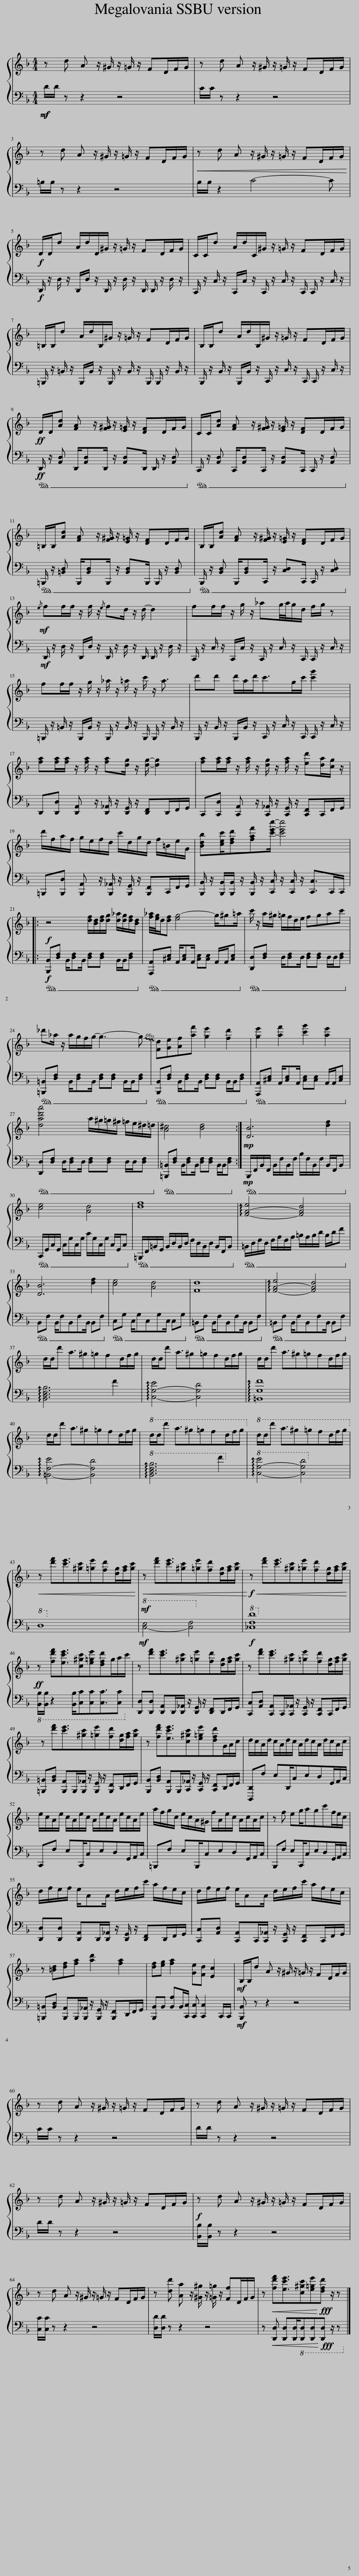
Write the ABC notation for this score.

X:1
%%score { 1 | 2 }
L:1/8
M:4/4
I:linebreak $
K:F
V:1 treble
V:2 bass
V:1
 z d A z/ ^G/ z/ =G/ z/ FD/F/G/ | z d A z/ ^G/ z/ =G/ z/ FD/F/G/ |$ z d A z/ ^G/ z/ =G/ z/ FD/F/G/ |!<(! z d A z/ ^G/ z/ =G/ z/ FD/F/G/!<)! |$!f! D/D/d A/d/D/^G/ z/ =G/ z/ FD/F/G/ | %5
 C/C/d A/d/C/^G/ z/ =G/ z/ FD/F/G/ |$ =B,/B,/d A/d/B,/^G/ z/ =G/ z/ FD/F/G/ | B,/B,/d A/d/B,/^G/ z/ =G/ z/ FD/F/G/ |$!ff! D/D/[Ad] [FA] z/ [F^G]/ z/ [E=G]/ z/ [DF]D/F/G/ | C/C/[Ad] [FA] z/ [F^G]/ z/ [E=G]/ z/ [DF]D/F/G/ |$ %10
 =B,/B,/[Ad] [FA] z/ [F^G]/ z/ [E=G]/ z/ [DF]D/F/G/ | B,/B,/[Ad] [FA] z/ [F^G]/ z/ [E=G]/ z/ [DF]D/F/G/ |$!mf!{/e} ff/f/ z/ f/ z/{/e} fd/ z/ d/- d2 | ff/f/ z/ g/ z/ _ag/4a/4g/d/ f/g/ z |$ ff/f/ z/ g/ z/ _a/ z/ =a/ z/ c'/ z/ a3/2 | %15
 d'd' d'/a/d'<c'g/c'/ [c'g']2 |$ [fa][fa]/[fa]/ z/ [fa]/ z/ [fa][dg]/ z/ [dg]/- [dg]2 | [fa][fa]/[fa]/ z/ [fa]/ z/ [dg]/ z/ [fa]/ z/ [ed'][da]/[cg]/ z/ |$ d'/f/a/f/ g/e/f/d/ c'/d/g/d/ f/=B/e/G/ | [Bdb][cec']/[dfd'][faf'][c'e'c'']/- [c'e'c'']4 |:$ %20
!f! z4 [df]/[Bd]/[df]/[dg]/ [d_a]/[dg]/[df]/[Bd]/ | [f_a]/4[eg]/4d/[df] [eg-]4 g/^g=a/ | c'/ z/ a/^g/ =g/f/d/e/ fgac' |$ _d'_a/ z/ a/g/f/g/- g3- !~(!g | !~)![Fd][Ge][Af][af'] [ge']2 [fd']2 | %25
 [ge']2 [af']2 [c'g']2 [ae']2 |$ [dad'a']4 a/^g/=g/^f/ =f/e/^d/=d/ | [A^c]4 [Bd]4 :|!mp! [DB]6 [df]2 |$ [ce]4 [Ad]4 | %30
 [df]8 | !arpeggio![F-A-e]4 [FAd]4 |$ [DB]6 [df]2 | [ce]4 [Ad]4 | [Fd]8 | %35
 !arpeggio![F-A-e]4 [FAd]4 |$ d/d/d' a3/2^g=gfd/f/g/ | d/d/d' a3/2^g=gfd/f/g/ | d/d/d' a3/2^g=gfd/f/g/ |$ d/d/d' a3/2^g=gfd/f/g/ | %40
!8va(! d'/d'/d'' a'3/2^g'=g'f'd'/f'/g'/!8va)! |!8va(! d'/d'/d'' a'3/2^g'=g'f'd'/f'/g'/!8va)! |$!<(! z [d'f'][c'e']3/2[^gc'][=ge'][fd'][dg]/[fa]/[gc']/!<)! |!<(! z [d'f'][c'e']3/2[^gc'][=ge'][fd'][dg]/[fa]/[gc']/!<)! |!f!!<(! z [d'f'][c'e']3/2[^gc'][=ge'][fd'][dg]/[fa]/[gc']/!<)! |$ %45
!ff! z [fd'f'][ec'e']3/2[c^gc'][e=ge'][dfd']g/a/c'/ | z [d'f'][c'e']3/2[^gc'][=ge'][fd'][dg]/[fa]/[gc']/ | z [d'f'][c'e']3/2[^gc'][=ge'][fd'][dg]/[fa]/[gc']/ |$ z [d'f'][c'e']3/2[^gc'][=ge'][fd'][dg]/[fa]/[gc']/ | z [fd'f'][ec'e']3/2[c^gc'][e=ge'][dfd']G/A/c/ | %50
 d/c/A/d/ c/A/d/c/ A/d/c/A/ d/c/A/c/ |$ e/c/A/e/ c/A/e/c/ A/e/c/A/ e/c/A/e/ | a/f/g/c/ e/c/A/^G/ f/A/e/c/ A/c/A/c/ | z f eg/agc'f/e/c/ |$ d/f/e/f/ e/AA/ d/e/f/c'/ a/f/e/c/ | %55
 d/f/e/f/ e/AA/ d/e/f/c'/ a/f/e/c/ |$ z [=Bd][df][fa] [ad']2 [fa]2 | [df][eg] [fa]2 [Ge][Fd] [Ec]2 |!mf! B,/B,/d A z/ ^G/ z/ =G/ z/ FD/F/G/ |$ z d A z/ ^G/ z/ =G/ z/ FD/F/G/ | %60
 z d A z/ ^G/ z/ =G/ z/ FD/F/G/ |$ z d A z/ ^G/ z/ =G/ z/ FD/F/G/ |!f! z d A z/ ^G/ z/ =G/ z/ FD/F/G/ |$ z d A z/ ^G/ z/ =G/ z/ FD/F/G/ | z [dd'] [Aa] z/ [^G^g]/ z/ [=G=g]/ z/ [Ff]D/F/G/ | %65
 z!<(! [fd'f'][ec'e']3/2[c^gc'][e=ge']!fff![dfd'] z/ z!<)! |] %66
V:2
!mf!!mf! D/D/ z z2 z4 | C/C/ z z2 z4 |$ =B,/B,/ z z2 z4 | B,/B,/ z2 C4- C |$!f! D,,/ z/ D,/ z/ D,,/D,/ z/ D,,/ z/ D,/ z/ D,,/ D,,/ z/ D,/ z/ | %5
 C,,/ z/ C,/ z/ C,,/C,/ z/ C,,/ z/ C,/ z/ C,,/ C,,/ z/ C,/ z/ |$ =B,,,/ z/ =B,,/ z/ B,,,/B,,/ z/ B,,,/ z/ B,,/ z/ B,,,/ B,,,/ z/ B,,/ z/ | B,,,/ z/ B,,/ z/ B,,,/B,,/ z/ C,,/ z/ C,/ z/ C,,/ C,,/ z/ C,/ z/ |$!ff!!ped! D,,/ z/ [A,,D,] D,,/[A,,D,]D,,/ z/ [A,,D,]D,,/ D,,/ z/ [A,,D,]!ped-up! |!ped! C,,/ z/ [A,,D,] C,,/[A,,D,]C,,/ z/ [A,,D,]C,,/ C,,/ z/ [A,,D,]!ped-up! |$ %10
!ped! =B,,,/ z/ [=B,,D,] B,,,/[B,,D,]B,,,/ z/ [B,,D,]B,,,/ B,,,/ z/ [B,,D,]!ped-up! |!ped! B,,,/ z/ [B,,D,] B,,,/[B,,D,]C,,/ z/ [C,D,]C,,/ C,,/ z/ [C,D,]!ped-up! |$!mf! D,,/ z/ D,/ z/ D,,/D,/ z/ D,,/ z/ D,/ z/ D,,/ D,,/ z/ D,/ z/ | C,,/ z/ C,/ z/ C,,/C,/ z/ C,,/ z/ C,/ z/ C,,/ C,,/ z/ C,/ z/ |$ =B,,,/ z/ =B,,/ z/ B,,,/B,,/ z/ B,,,/ z/ B,,/ z/ B,,,/ B,,,/ z/ B,,/ z/ | %15
 B,,,/ z/ B,,/ z/ B,,,/B,,/ z/ C,,/ z/ C,/ z/ C,,/ C,,/ z/ C,/ z/ |$ D,,[D,,D,] [D,,A,,] z/ [D,,_A,,]/ z/ [D,,G,,]/ z/ [D,,F,,]D,,/F,,/G,,/ | C,,[C,,D,] [C,,A,,] z/ [C,,_A,,]/ z/ [C,,G,,]/ z/ [C,,F,,]C,,/F,,/G,,/ |$ =B,,,[B,,,D,] [B,,,A,,] z/ [B,,,_A,,]/ z/ [B,,,G,,]/ z/ [B,,,F,,]C,,/F,,/G,,/ | [B,,,B,,]/ z/ [B,,,B,,]/[B,,,B,,]/ z/ [B,,,B,,]/ z/ [C,,C,]/ z/ [C,,C,]/ z/ [C,,C,]>C,,C,,/ |:$ %20
!f!!ped! [B,,,B,,][D,F,] B,,/[D,F,]B,,/ [D,F,][D,F,] B,,/B,,/[D,F,]!ped-up! |!ped! [A,,,A,,][^C,E,] A,,/[C,E,]A,,/ [C,E,][C,E,] A,,/A,,/[C,E,]!ped-up! |!ped! [D,,D,][D,F,] D,/[D,F,]D,/ [D,F,][D,F,] D,/D,/[D,F,]!ped-up! |$!ped! [=B,,,=B,,][D,F,] B,,/[D,F,]B,,/ [D,F,][D,F,] B,,/B,,/[D,F,]!ped-up! |!ped! [B,,,B,,][D,F,] B,,/[D,F,]B,,/ [D,F,][D,F,] B,,/B,,/[D,F,]!ped-up! | %25
!ped! [A,,,A,,][^C,E,] A,,/[C,E,]A,,/ [C,E,][C,E,] A,,/A,,/[C,E,]!ped-up! |$!ped! [D,,D,][D,F,] D,/[D,F,]D,/ [D,F,][D,F,] D,/D,/[D,F,]!ped-up! |!ped! [=B,,,=B,,][D,F,] B,,/[D,F,]B,,/ [D,F,][D,F,] B,,/B,,/[D,F,]!ped-up! :|!mp!!ped! B,,,/F,,/B,,/F,,/ B,,/F,/B,,/F,/ B,/F,/B,,/F,/ B,,/F,,/B,,!ped-up! |$!ped! C,,/G,,/C,/G,,/ C,/G,/C,/G,/ C/G,/C,/G,/ C,/G,,/C,!ped-up! | %30
!ped! =B,,,/F,,/=B,,/G,,/ B,,/D,/B,,/D,/ F,/D,/B,,/D,/ B,,/F,,/B,,!ped-up! |!ped! =B,,/D,/F,/D,/ F,/A,/F,/A,/ =B,/A,/B,/D/ B,/D/F!ped-up! |$!ped! B,,F, B,,/F,B,,F,B,,/ B,,F,!ped-up! |!ped! C,G, C,/G,C,G,C,/ C,G,!ped-up! |!ped! =B,,F, B,,/F,B,,F,B,,/ B,,F,!ped-up! | %35
!ped! =B,,F, B,,/F,B,,F,B,,/ B,,F,!ped-up! |$ !arpeggio![B,,D,F,B,]6 F2 | !arpeggio![C,-G,-E]4 [C,G,D]4 | !arpeggio![=B,,G,F]8 |$ !arpeggio![=B,,-F,-E]4 [B,,F,D]4 | %40
!8va(! !arpeggio![B,DFB]6 f2!8va)! |!8va(! !arpeggio![C-G-e]4 [CGd]4!8va)! |$!8va(! D8!8va)! |!mf!!mf!!8va(! [C-E]4 [CF]4!8va)! |!f!!8va(! [_CFd]8!8va)! |$ %45
!8vb(! [B,,,B,,]/[B,,,B,,]/ z2 [B,,,B,,]/[C,,C,][C,,C,][C,,C,]3/2[C,,C,]!8vb)! | [D,,D,][D,,D,] [D,,A,,]D,,/[D,,_A,,]/ z/ [D,,G,,]/ z/ [D,,F,,]D,,/F,,/G,,/ | [C,,C,][A,,D,] [C,,A,,]C,,/[C,,_A,,]/ z/ [C,,G,,]/ z/ [C,,F,,]C,,/F,,/G,,/ |$ [=B,,,=B,,][B,,D,] [B,,,A,,]B,,,/[B,,,_A,,]/ z/ [B,,,G,,]/ z/ [B,,,F,,]D,,/F,,/G,,/ | [B,,,B,,][B,,D,] [B,,,A,,]B,,,/[C,,_A,,]/ z/ [C,,G,,]/ z/ [C,,F,,]D,,/F,,/G,,/ | %50
 [D,,,D,,]F, E,D,,/C,E,D,G,,/A,,/C,/ |$ C,,F, E,C,,/C,E,D,G,,/A,,/C,/ | =B,,,F, E,B,,,/C,E,D,G,,/A,,/C,/ | B,,,F, E,C,,/C,E,D,G,,/A,,/C,/ |$ [D,,D,][D,,D,] [D,,A,,]D,,/[D,,_A,,]/ z/ [D,,G,,]/ z/ [D,,F,,]D,,/F,,/G,,/ | %55
 [C,,C,][A,,D,] [C,,A,,]C,,/[C,,_A,,]/ z/ [C,,G,,]/ z/ [C,,F,,]C,,/F,,/G,,/ |$ [=B,,,=B,,][B,,D,] [B,,,A,,]B,,,/[B,,,_A,,]/ z/ [B,,,G,,]/ z/ [B,,,F,,]D,,/F,,/G,,/ | [B,,,B,,]B,, [B,,A,]B,,/[C,,C,]/ [C,,C,] [C,,C,]2 C,,/C,,/ |!mf! [B,,,B,,] z z2 z4 |$ C/C/ z z2 z4 | %60
 D/D/ z z2 z4 |$ D/D/ z z2 z4 | [B,,B,]/[B,,B,]/ z z2 z4 |$ [C,C]/[C,C]/ z z2 z4 | [D,D]/[D,D]/ z z2 z4 | %65
 z!<(! [D,,D,] [D,,D,][D,,D,]/!8vb(![D,,,D,,][D,,,D,,][D,,,D,,]!fff! z/ z!<)!!8vb)! |] %66
